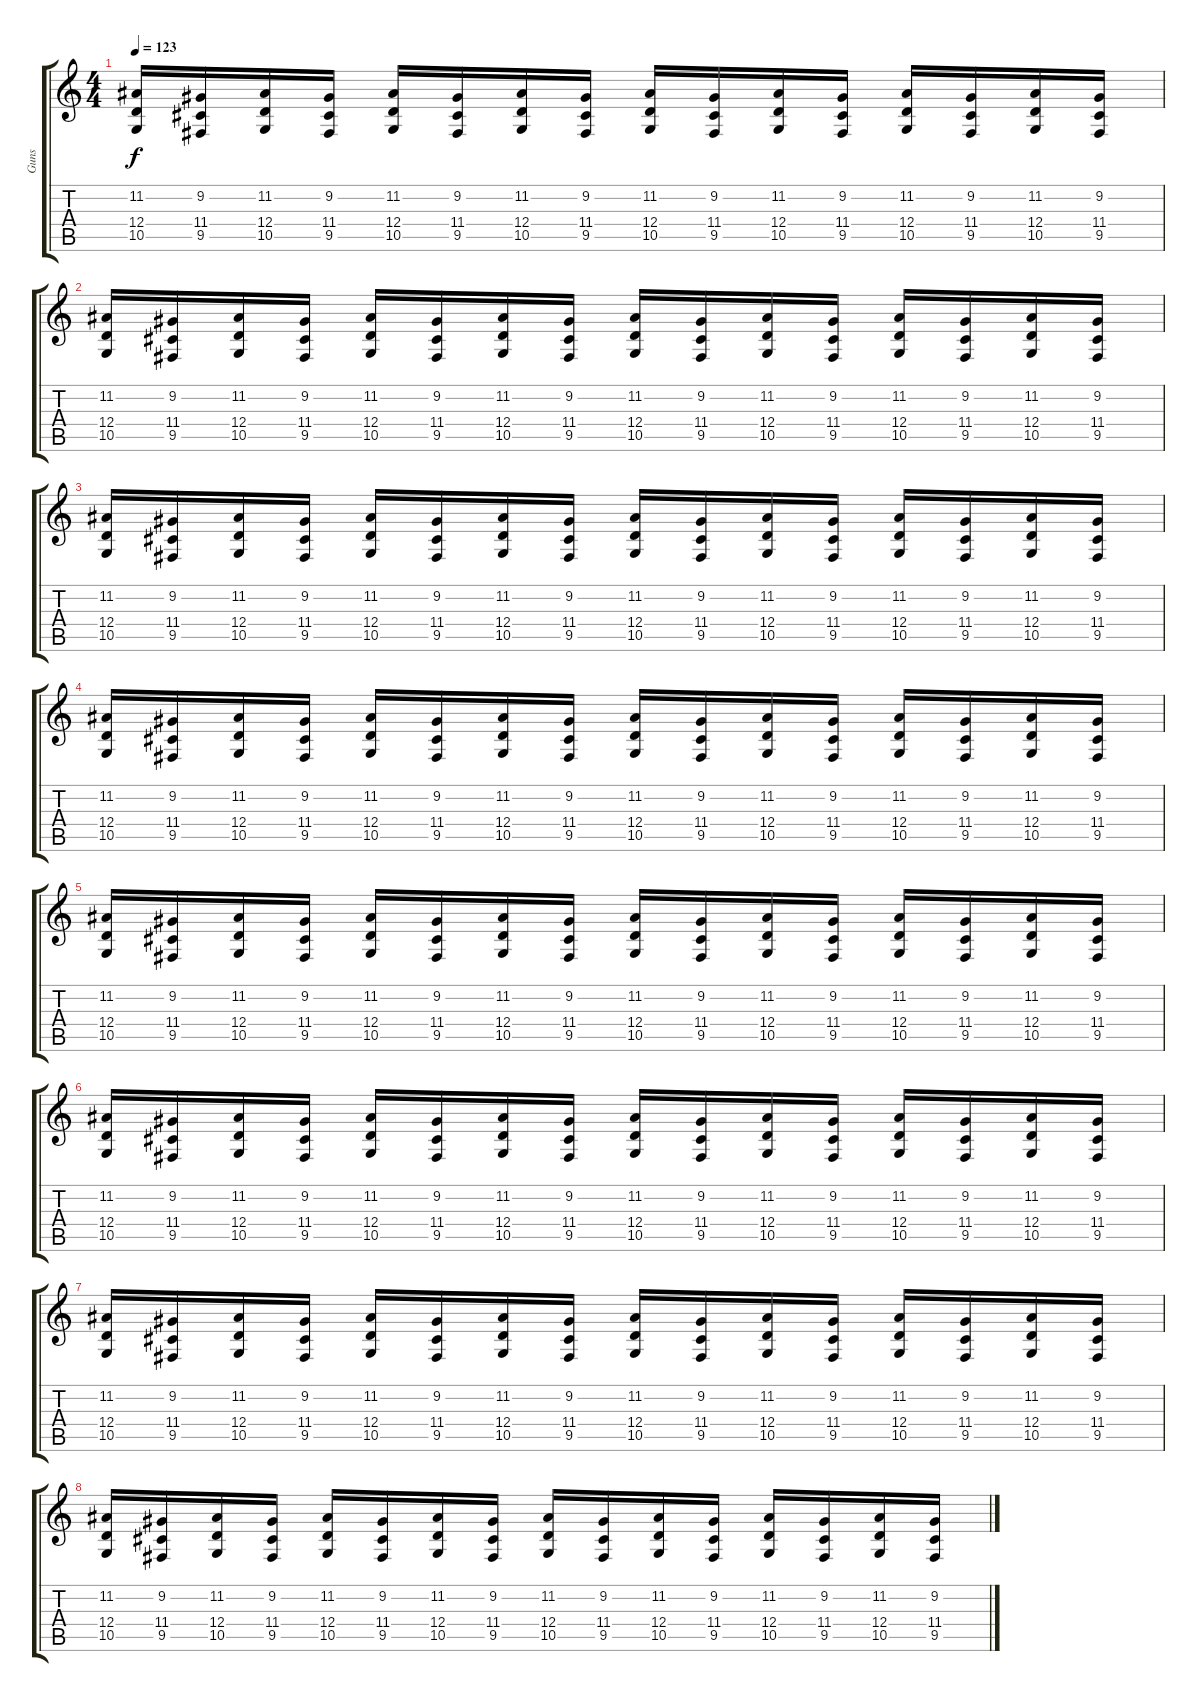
\track ("Guns" "Guns") {instrument gunshot}
\staff {score tabs}
\tuning (E4 B3 G3 D3 A2 E2) {hide}
\ts (4 4)
\tempo 123
\clef g2
\ks c
(11.2 12.4 10.5).16{dy f} (9.2 11.4 9.5).16 (11.2 12.4 10.5).16 (9.2 11.4 9.5).16 (11.2 12.4 10.5).16 (9.2 11.4 9.5).16 (11.2 12.4 10.5).16 (9.2 11.4 9.5).16 (11.2 12.4 10.5).16 (9.2 11.4 9.5).16 (11.2 12.4 10.5).16 (9.2 11.4 9.5).16 (11.2 12.4 10.5).16 (9.2 11.4 9.5).16 (11.2 12.4 10.5).16 (9.2 11.4 9.5).16 |
(11.2 12.4 10.5).16 (9.2 11.4 9.5).16 (11.2 12.4 10.5).16 (9.2 11.4 9.5).16 (11.2 12.4 10.5).16 (9.2 11.4 9.5).16 (11.2 12.4 10.5).16 (9.2 11.4 9.5).16 (11.2 12.4 10.5).16 (9.2 11.4 9.5).16 (11.2 12.4 10.5).16 (9.2 11.4 9.5).16 (11.2 12.4 10.5).16 (9.2 11.4 9.5).16 (11.2 12.4 10.5).16 (9.2 11.4 9.5).16 |
(11.2 12.4 10.5).16 (9.2 11.4 9.5).16 (11.2 12.4 10.5).16 (9.2 11.4 9.5).16 (11.2 12.4 10.5).16 (9.2 11.4 9.5).16 (11.2 12.4 10.5).16 (9.2 11.4 9.5).16 (11.2 12.4 10.5).16 (9.2 11.4 9.5).16 (11.2 12.4 10.5).16 (9.2 11.4 9.5).16 (11.2 12.4 10.5).16 (9.2 11.4 9.5).16 (11.2 12.4 10.5).16 (9.2 11.4 9.5).16 |
(11.2 12.4 10.5).16 (9.2 11.4 9.5).16 (11.2 12.4 10.5).16 (9.2 11.4 9.5).16 (11.2 12.4 10.5).16 (9.2 11.4 9.5).16 (11.2 12.4 10.5).16 (9.2 11.4 9.5).16 (11.2 12.4 10.5).16 (9.2 11.4 9.5).16 (11.2 12.4 10.5).16 (9.2 11.4 9.5).16 (11.2 12.4 10.5).16 (9.2 11.4 9.5).16 (11.2 12.4 10.5).16 (9.2 11.4 9.5).16 |
(11.2 12.4 10.5).16 (9.2 11.4 9.5).16 (11.2 12.4 10.5).16 (9.2 11.4 9.5).16 (11.2 12.4 10.5).16 (9.2 11.4 9.5).16 (11.2 12.4 10.5).16 (9.2 11.4 9.5).16 (11.2 12.4 10.5).16 (9.2 11.4 9.5).16 (11.2 12.4 10.5).16 (9.2 11.4 9.5).16 (11.2 12.4 10.5).16 (9.2 11.4 9.5).16 (11.2 12.4 10.5).16 (9.2 11.4 9.5).16 |
(11.2 12.4 10.5).16 (9.2 11.4 9.5).16 (11.2 12.4 10.5).16 (9.2 11.4 9.5).16 (11.2 12.4 10.5).16 (9.2 11.4 9.5).16 (11.2 12.4 10.5).16 (9.2 11.4 9.5).16 (11.2 12.4 10.5).16 (9.2 11.4 9.5).16 (11.2 12.4 10.5).16 (9.2 11.4 9.5).16 (11.2 12.4 10.5).16 (9.2 11.4 9.5).16 (11.2 12.4 10.5).16 (9.2 11.4 9.5).16 |
(11.2 12.4 10.5).16 (9.2 11.4 9.5).16 (11.2 12.4 10.5).16 (9.2 11.4 9.5).16 (11.2 12.4 10.5).16 (9.2 11.4 9.5).16 (11.2 12.4 10.5).16 (9.2 11.4 9.5).16 (11.2 12.4 10.5).16 (9.2 11.4 9.5).16 (11.2 12.4 10.5).16 (9.2 11.4 9.5).16 (11.2 12.4 10.5).16 (9.2 11.4 9.5).16 (11.2 12.4 10.5).16 (9.2 11.4 9.5).16 |
(11.2 12.4 10.5).16 (9.2 11.4 9.5).16 (11.2 12.4 10.5).16 (9.2 11.4 9.5).16 (11.2 12.4 10.5).16 (9.2 11.4 9.5).16 (11.2 12.4 10.5).16 (9.2 11.4 9.5).16 (11.2 12.4 10.5).16 (9.2 11.4 9.5).16 (11.2 12.4 10.5).16 (9.2 11.4 9.5).16 (11.2 12.4 10.5).16 (9.2 11.4 9.5).16 (11.2 12.4 10.5).16 (9.2 11.4 9.5).16
